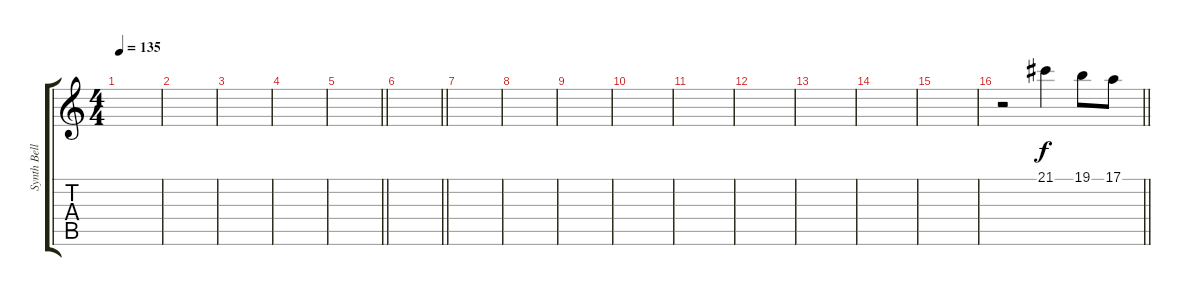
\track ("Synth Bells" "Synth Bell") {instrument vibraphone bank 255}
\staff {score tabs}
\tuning (E4 B3 G3 D3 A2 E2) {hide}
\ts (4 4)
\tempo 135
\clef g2
\ks c
|
|
|
|
\barLineRight lightlight
|
\barLineRight lightlight
|
|
|
|
|
|
|
|
|
|
\barLineRight lightlight
r.2 21.1.4 19.1.8 17.1.8
